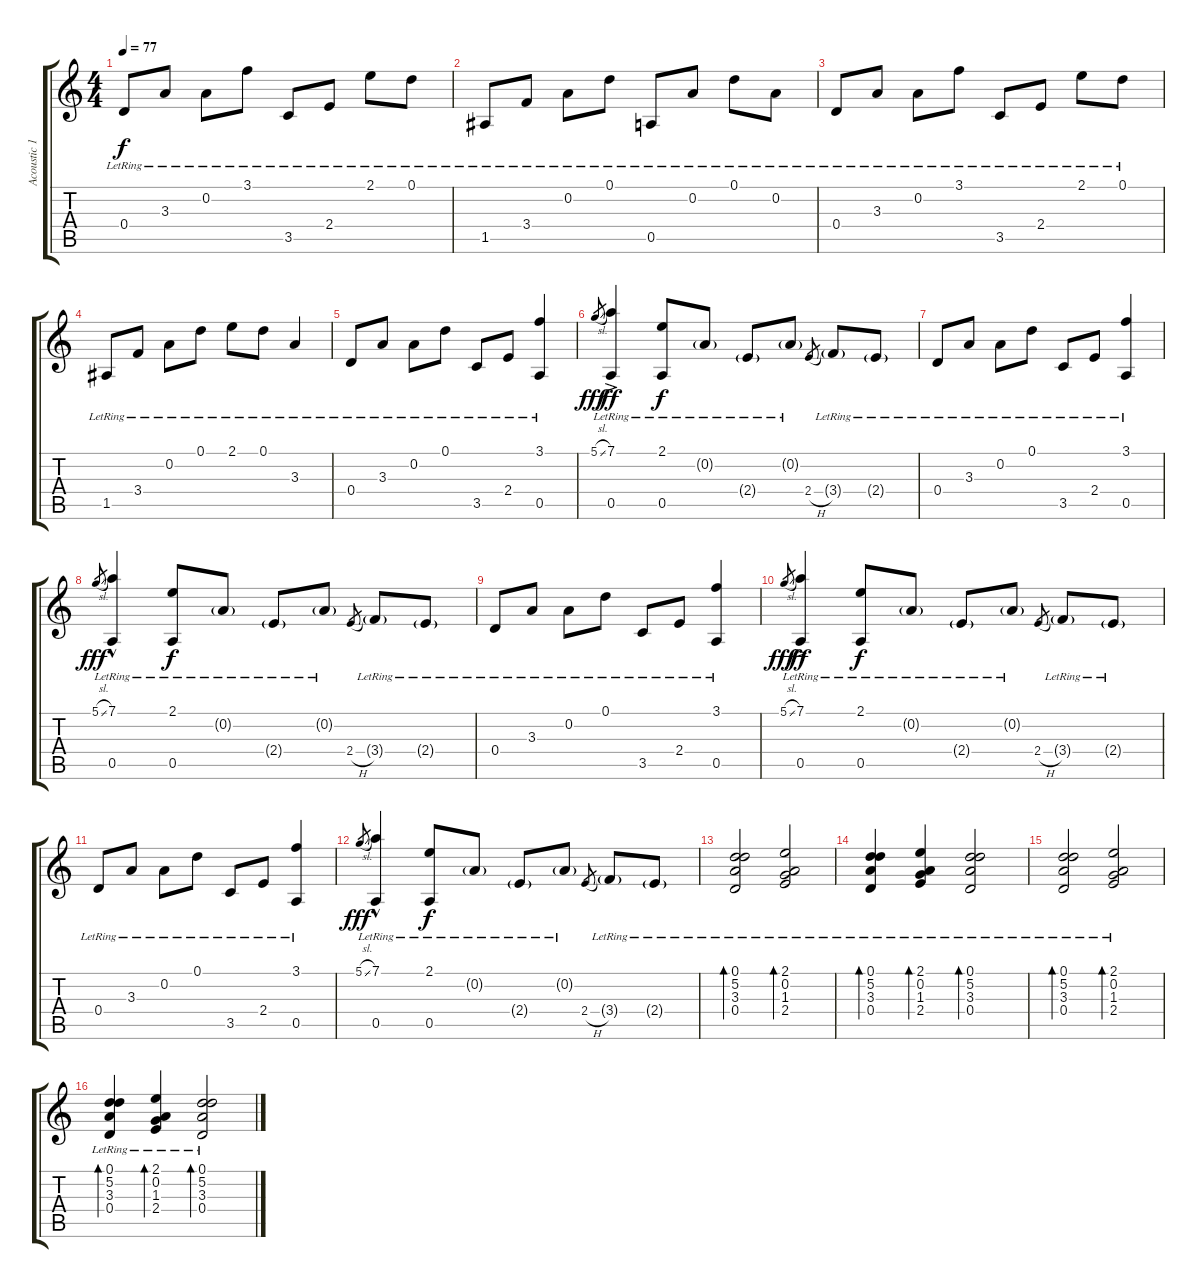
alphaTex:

\track ("Acoustic 1" "Acoustic 1") {instrument acousticguitarsteel}
\staff {score tabs}
\tuning (D4 A3 Gb3 D3 A2 D2) {hide}
\ts (4 4)
\tempo 77
\clef g2
\ks c
0.4{lr}.8{dy f} 3.3{lr}.8 0.2{lr}.8 3.1{lr}.8 3.5{lr}.8 2.4{lr}.8 2.1{lr}.8 0.1{lr}.8 |
1.5{lr}.8 3.4{lr}.8 0.2{lr}.8 0.1{lr}.8 0.5{lr}.8 0.2{lr}.8 0.1{lr}.8 0.2{lr}.8 |
0.4{lr}.8 3.3{lr}.8 0.2{lr}.8 3.1{lr}.8 3.5{lr}.8 2.4{lr}.8 2.1{lr}.8 0.1{lr}.8 |
1.5{lr}.8 3.4{lr}.8 0.2{lr}.8 0.1{lr}.8 2.1{lr}.8 0.1{lr}.8 3.3{lr}.4 |
0.4{lr}.8 3.3{lr}.8 0.2{lr}.8 0.1{lr}.8 3.5{lr}.8 2.4{lr}.8 (3.1{lr} 0.5{lr}).4 |
5.1{sl}.8{gr dy fff} (7.1{ac lr} 0.5{lr}).4{dy ff} (2.1{lr} 0.5{lr}).8{dy f} 0.2{g lr}.8 2.4{g lr}.8 0.2{g lr}.8 2.4{h}.8{gr} 3.4{g lr}.8 2.4{g lr}.8 |
0.4{lr}.8 3.3{lr}.8 0.2{lr}.8 0.1{lr}.8 3.5{lr}.8 2.4{lr}.8 (3.1{lr} 0.5{lr}).4 |
5.1{sl}.8{gr dy fff} (7.1{hac lr} 0.5{lr}).4 (2.1{lr} 0.5{lr}).8{dy f} 0.2{g lr}.8 2.4{g lr}.8 0.2{g lr}.8 2.4{h}.8{gr} 3.4{g lr}.8 2.4{g lr}.8 |
0.4{lr}.8 3.3{lr}.8 0.2{lr}.8 0.1{lr}.8 3.5{lr}.8 2.4{lr}.8 (3.1{lr} 0.5{lr}).4 |
5.1{sl}.8{gr dy fff} (7.1{ac lr} 0.5{lr}).4{dy ff} (2.1{lr} 0.5{lr}).8{dy f} 0.2{g lr}.8 2.4{g lr}.8 0.2{g lr}.8 2.4{h}.8{gr} 3.4{g lr}.8 2.4{g lr}.8 |
0.4{lr}.8 3.3{lr}.8 0.2{lr}.8 0.1{lr}.8 3.5{lr}.8 2.4{lr}.8 (3.1{lr} 0.5{lr}).4 |
5.1{sl}.8{gr dy fff} (7.1{hac lr} 0.5{lr}).4 (2.1{lr} 0.5{lr}).8{dy f} 0.2{g lr}.8 2.4{g lr}.8 0.2{g lr}.8 2.4{h}.8{gr} 3.4{g lr}.8 2.4{g lr}.8 |
(0.1{lr} 5.2{lr} 3.3{lr} 0.4{lr}).2{bd 120} (2.1{lr} 0.2{lr} 1.3{lr} 2.4{lr}).2{bd 120} |
(0.1{lr} 5.2{lr} 3.3{lr} 0.4{lr}).4{bd 120} (2.1{lr} 0.2{lr} 1.3{lr} 2.4{lr}).4{bd 120} (0.1{lr} 5.2{lr} 3.3{lr} 0.4{lr}).2{bd 120} |
(0.1{lr} 5.2{lr} 3.3{lr} 0.4{lr}).2{bd 120} (2.1{lr} 0.2{lr} 1.3{lr} 2.4{lr}).2{bd 120} |
(0.1{lr} 5.2{lr} 3.3{lr} 0.4{lr}).4{bd 120} (2.1{lr} 0.2{lr} 1.3{lr} 2.4{lr}).4{bd 120} (0.1{lr} 5.2{lr} 3.3{lr} 0.4{lr}).2{bd 120}
